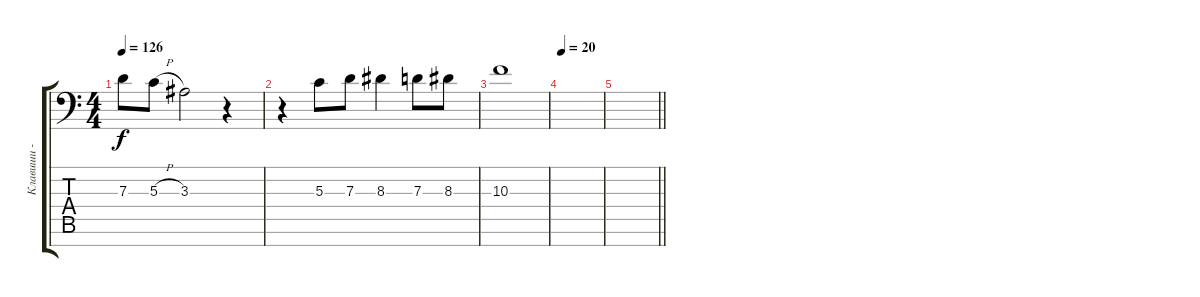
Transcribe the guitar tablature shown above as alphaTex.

\track ("Клавиши - соло" "Клавиши - ") {instrument brightacousticpiano}
\staff {score tabs}
\tuning (E4 B3 G3 D3 A2 E2 C-1) {hide}
\ts (4 4)
\tempo 126
\clef f4
\ks c
7.3{t}.8{dy f} 5.3{h}.8 3.3.2 r.4 |
r.4 5.3.8 7.3.8 8.3.4 7.3.8 8.3.8 |
10.3.1 |
\tempo 20
|
\barLineRight lightlight
